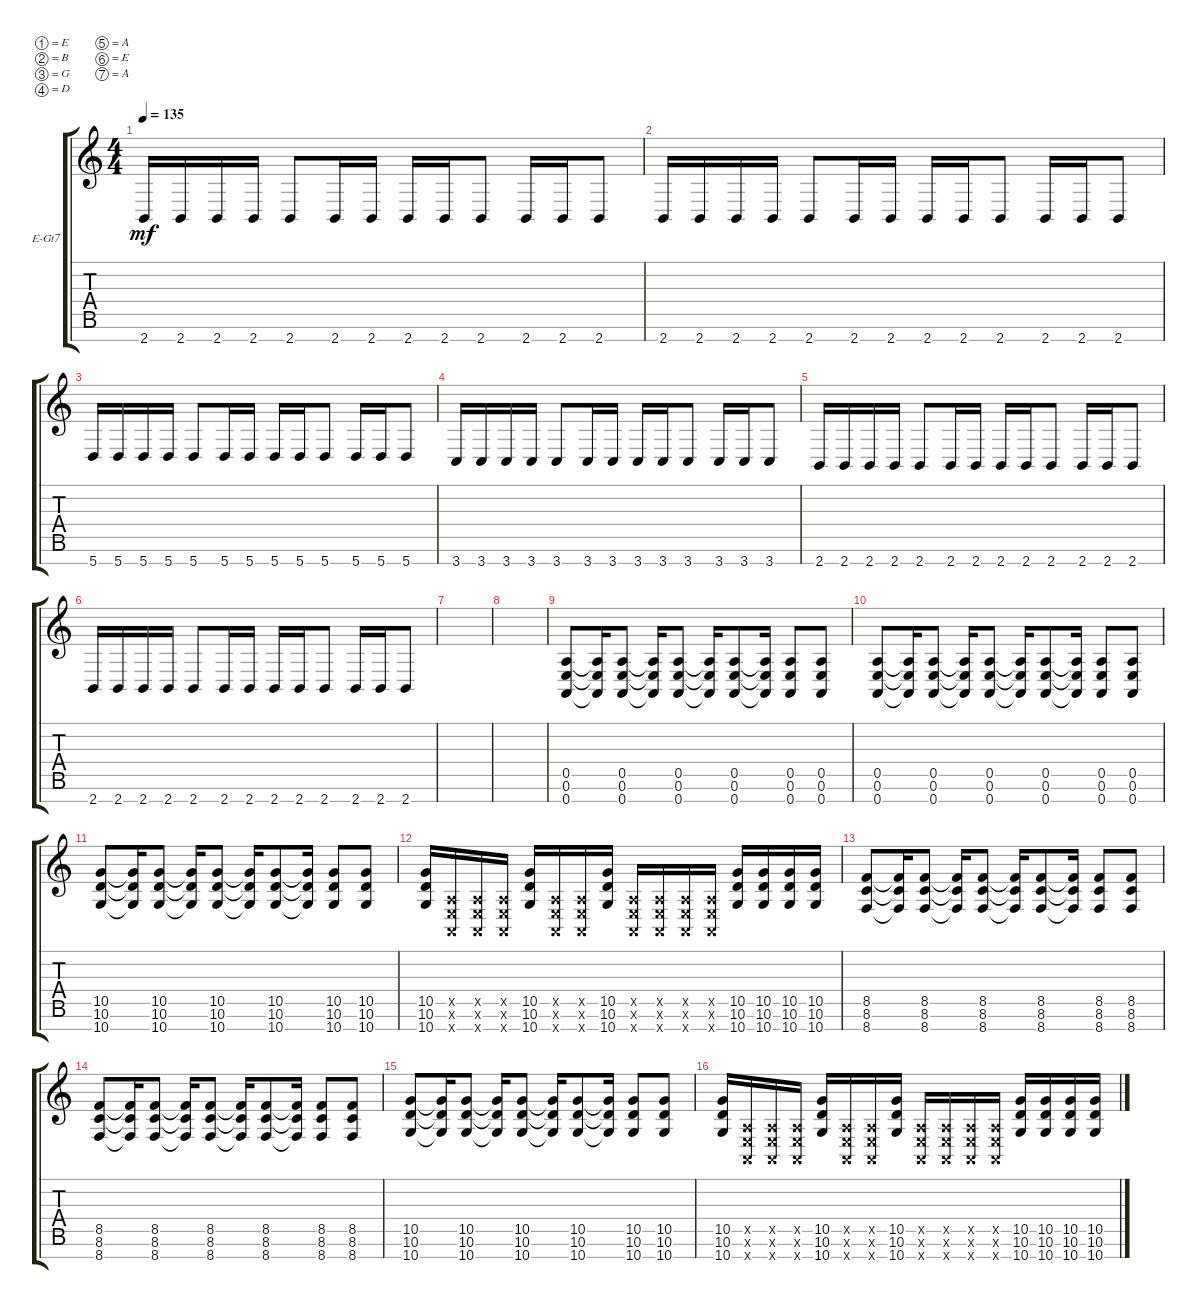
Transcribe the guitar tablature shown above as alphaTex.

\defaultSystemsLayout 4
\bracketExtendMode groupsimilarinstruments
\firstSystemTrackNameOrientation horizontal
\otherSystemsTrackNameOrientation horizontal
\track ("Aleman" "E-Gt7") {instrument distortionguitar}
\staff {score tabs}
\tuning (E4 B3 G3 D3 A2 E2 A1)
\ts (4 4)
\tempo 135
\clef g2
\ks c
2.7.16{dy mf} 2.7.16 2.7.16 2.7.16 2.7.8 2.7.16 2.7.16 2.7.16 2.7.16 2.7.8 2.7.16 2.7.16 2.7.8 |
2.7.16 2.7.16 2.7.16 2.7.16 2.7.8 2.7.16 2.7.16 2.7.16 2.7.16 2.7.8 2.7.16 2.7.16 2.7.8 |
5.7.16 5.7.16 5.7.16 5.7.16 5.7.8 5.7.16 5.7.16 5.7.16 5.7.16 5.7.8 5.7.16 5.7.16 5.7.8 |
3.7.16 3.7.16 3.7.16 3.7.16 3.7.8 3.7.16 3.7.16 3.7.16 3.7.16 3.7.8 3.7.16 3.7.16 3.7.8 |
2.7.16 2.7.16 2.7.16 2.7.16 2.7.8 2.7.16 2.7.16 2.7.16 2.7.16 2.7.8 2.7.16 2.7.16 2.7.8 |
2.7.16 2.7.16 2.7.16 2.7.16 2.7.8 2.7.16 2.7.16 2.7.16 2.7.16 2.7.8 2.7.16 2.7.16 2.7.8 |
|
|
(0.7 0.6 0.5).8 (0.7{t} 0.5{t} 0.6{t}).16 (0.7 0.5 0.6).8 (0.7{t} 0.6{t} 0.5{t}).16 (0.7 0.6 0.5).8 (0.7{t} 0.5{t} 0.6{t}).16 (0.7 0.5 0.6).8 (0.7{t} 0.6{t} 0.5{t}).16 (0.7 0.6 0.5).8 (0.7 0.5 0.6).8 |
(0.7 0.6 0.5).8 (0.7{t} 0.5{t} 0.6{t}).16 (0.7 0.5 0.6).8 (0.7{t} 0.6{t} 0.5{t}).16 (0.7 0.6 0.5).8 (0.7{t} 0.5{t} 0.6{t}).16 (0.7 0.5 0.6).8 (0.7{t} 0.6{t} 0.5{t}).16 (0.7 0.6 0.5).8 (0.7 0.5 0.6).8 |
(10.7 10.6 10.5).8 (10.7{t} 10.5{t} 10.6{t}).16 (10.7 10.5 10.6).8 (10.7{t} 10.6{t} 10.5{t}).16 (10.7 10.6 10.5).8 (10.7{t} 10.5{t} 10.6{t}).16 (10.7 10.5 10.6).8 (10.7{t} 10.6{t} 10.5{t}).16 (10.7 10.6 10.5).8 (10.7 10.5 10.6).8 |
(10.7 10.6 10.5).16 (0.7{x} 0.6{x} 0.5{x}).16 (0.7{x} 0.6{x} 0.5{x}).16 (0.7{x} 0.6{x} 0.5{x}).16 (10.5 10.6 10.7).16 (0.5{x} 0.6{x} 0.7{x}).16 (0.5{x} 0.6{x} 0.7{x}).16 (10.7 10.6 10.5).16 (0.5{x} 0.6{x} 0.7{x}).16 (0.5{x} 0.6{x} 0.7{x}).16 (0.5{x} 0.6{x} 0.7{x}).16 (0.5{x} 0.6{x} 0.7{x}).16 (10.7 10.6 10.5).16 (10.5 10.7 10.6).16 (10.5 10.7 10.6).16 (10.5 10.6 10.7).16 |
(8.7 8.6 8.5).8 (8.7{t} 8.5{t} 8.6{t}).16 (8.7 8.5 8.6).8 (8.7{t} 8.6{t} 8.5{t}).16 (8.7 8.6 8.5).8 (8.7{t} 8.5{t} 8.6{t}).16 (8.7 8.5 8.6).8 (8.7{t} 8.6{t} 8.5{t}).16 (8.7 8.6 8.5).8 (8.7 8.5 8.6).8 |
(8.7 8.6 8.5).8 (8.7{t} 8.5{t} 8.6{t}).16 (8.7 8.5 8.6).8 (8.7{t} 8.6{t} 8.5{t}).16 (8.7 8.6 8.5).8 (8.7{t} 8.5{t} 8.6{t}).16 (8.7 8.5 8.6).8 (8.7{t} 8.6{t} 8.5{t}).16 (8.7 8.6 8.5).8 (8.7 8.5 8.6).8 |
(10.7 10.6 10.5).8 (10.7{t} 10.5{t} 10.6{t}).16 (10.7 10.5 10.6).8 (10.7{t} 10.6{t} 10.5{t}).16 (10.7 10.6 10.5).8 (10.7{t} 10.5{t} 10.6{t}).16 (10.7 10.5 10.6).8 (10.7{t} 10.6{t} 10.5{t}).16 (10.7 10.6 10.5).8 (10.7 10.5 10.6).8 |
(10.7 10.6 10.5).16 (0.7{x} 0.6{x} 0.5{x}).16 (0.7{x} 0.6{x} 0.5{x}).16 (0.7{x} 0.6{x} 0.5{x}).16 (10.5 10.6 10.7).16 (0.5{x} 0.6{x} 0.7{x}).16 (0.5{x} 0.6{x} 0.7{x}).16 (10.7 10.6 10.5).16 (0.5{x} 0.6{x} 0.7{x}).16 (0.5{x} 0.6{x} 0.7{x}).16 (0.5{x} 0.6{x} 0.7{x}).16 (0.5{x} 0.6{x} 0.7{x}).16 (10.7 10.6 10.5).16 (10.5 10.7 10.6).16 (10.5 10.7 10.6).16 (10.5 10.6 10.7).16
